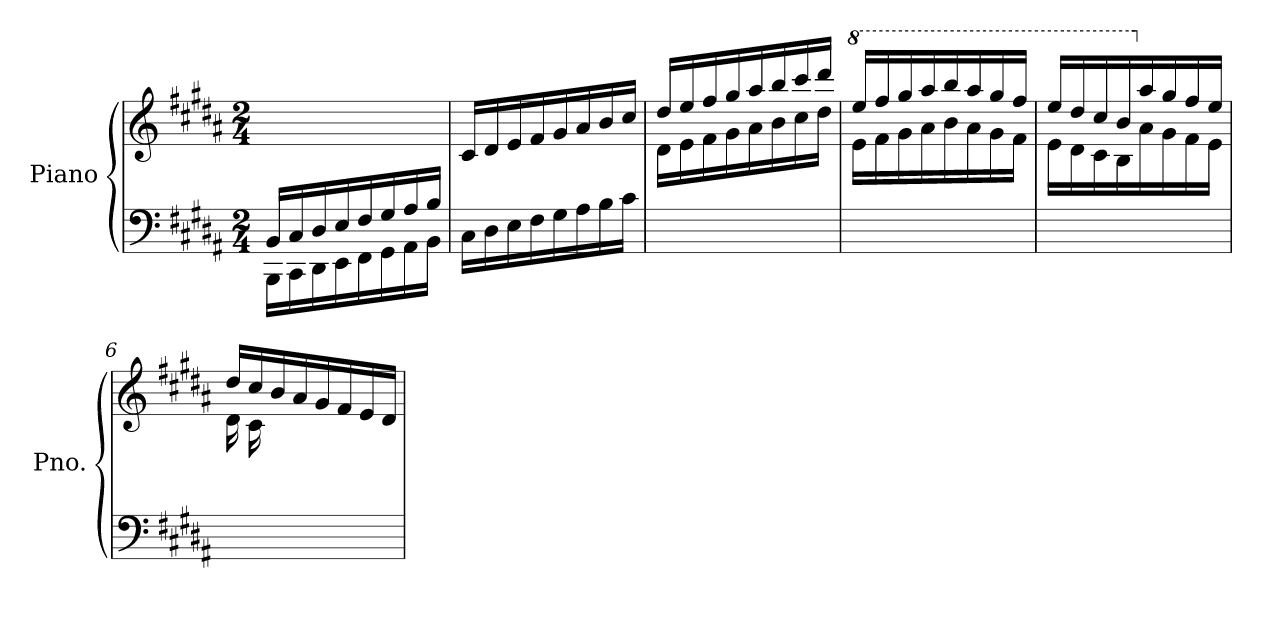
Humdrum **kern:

**kern	**kern
*part1	*part1
*staff2	*staff1
*I"Piano	*
*I'Pno.	*
!!LO:LB:g=z
*clefF4	*clefG2
*k[f#c#g#d#a#]	*k[f#c#g#d#a#]
*M2/4	*M2/4
=1	=1
*^	*
16BB/LL	16BBB\LL	2ryy
16C#/	16CC#\	.
16D#/	16DD#\	.
16E/	16EE\	.
16F#/	16FF#\	.
16G#/	16GG#\	.
16A#/	16AA#\	.
16B/JJ	16BB\JJ	.
*v	*v	*
=2	=2
16C#\LL	16c#/LL
16D#\	16d#/
16E\	16e/
16F#\	16f#/
16G#\	16g#/
16A#\	16a#/
16B\	16b/
16c#\JJ	16cc#/JJ
=3	=3
*	*^
2ryy	16dd#/LL	16d#\LL
.	16ee/	16e\
.	16ff#/	16f#\
.	16gg#/	16g#\
.	16aa#/	16a#\
.	16bb/	16b\
.	16ccc#/	16cc#\
.	16ddd#/JJ	16dd#\JJ
=4	=4	=4
*	*8va	*
*	*8va	*
2ryy	16eee/LL	16ee\LL
.	16fff#/	16ff#\
.	16ggg#/	16gg#\
.	16aaa#/	16aa#\
.	16bbb/	16bb\
.	16aaa#/	16aa#\
.	16ggg#/	16gg#\
.	16fff#/JJ	16ff#\JJ
=5	=5	=5
2ryy	16eee/LL	16ee\LL
.	16ddd#/	16dd#\
.	16ccc#/	16cc#\
.	16bb/	16b\
*	*X8va	*
*	*X8va	*
.	16aa#/	16a#\
.	16gg#/	16g#\
.	16ff#/	16f#\
.	16ee/JJ	16e\JJ
!!LO:LB:g=z	!!
=6	=6	=6
8ryy	16dd#/LL	16d#\LL
.	16cc#/	16c#\
16B/	16b/	4.ryy
16A#/	16a#/	.
16G#/	16g#/	.
16F#/	16f#/	.
16E/	16e/	.
16D#/JJ	16d#/JJ	.
*	*v	*v
=	=
*-	*-
